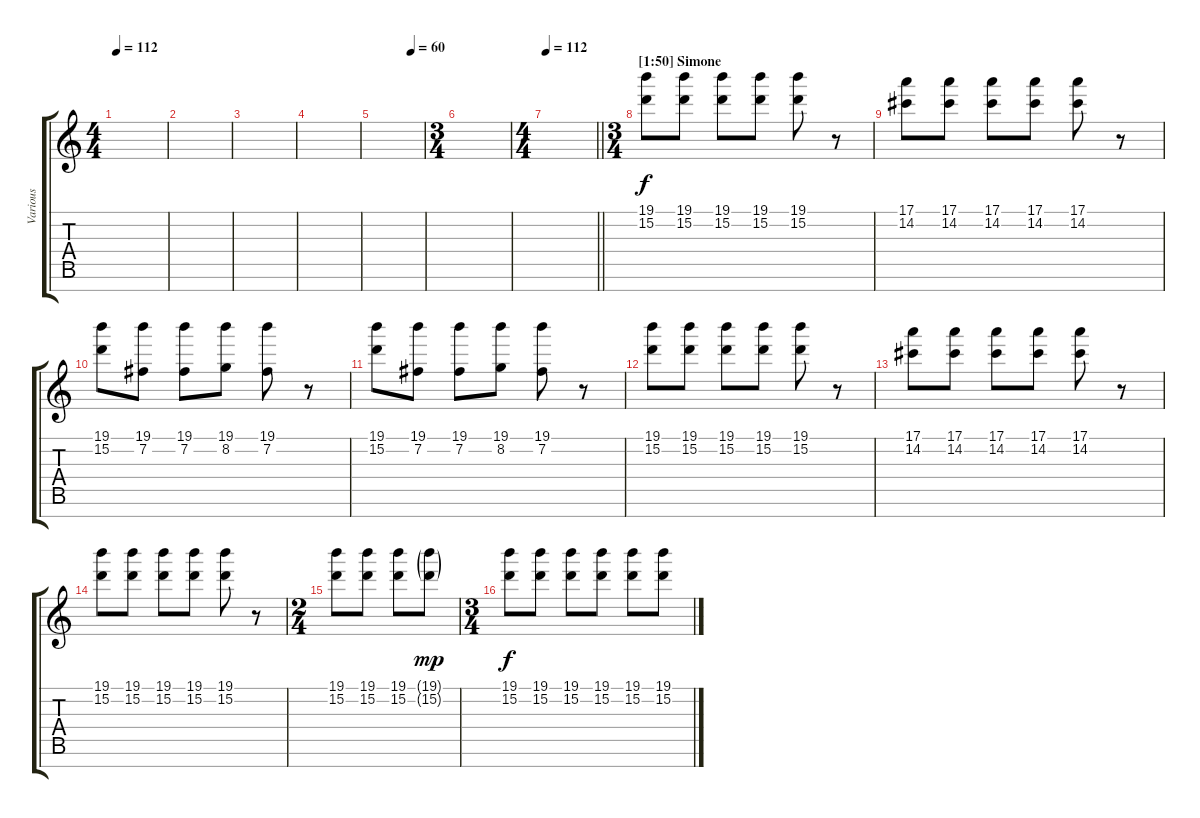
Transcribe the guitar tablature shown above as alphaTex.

\track ("Various" "Various") {instrument acousticguitarnylon}
\staff {score tabs}
\tuning (E4 B3 G3 D3 A2 E2 B1) {hide}
\ts (4 4)
\tempo 112
\clef g2
\ks c
|
|
|
|
\tempo (60 0.75)
|
\ts (3 4)
|
\ts (4 4)
\tempo 112
\barLineRight lightlight
|
\ts (3 4)
\section ("" "[1:50] Simone")
(19.1 15.2).8{instrument acousticguitarnylon} (19.1 15.2).8 (19.1 15.2).8 (19.1 15.2).8 (19.1 15.2).8 r.8 |
(17.1 14.2).8 (17.1 14.2).8 (17.1 14.2).8 (17.1 14.2).8 (17.1 14.2).8 r.8 |
(19.1 15.2).8 (19.1 7.2).8 (19.1 7.2).8 (19.1 8.2).8 (19.1 7.2).8 r.8 |
(19.1 15.2).8 (19.1 7.2).8 (19.1 7.2).8 (19.1 8.2).8 (19.1 7.2).8 r.8 |
(19.1 15.2).8 (19.1 15.2).8 (19.1 15.2).8 (19.1 15.2).8 (19.1 15.2).8 r.8 |
(17.1 14.2).8 (17.1 14.2).8 (17.1 14.2).8 (17.1 14.2).8 (17.1 14.2).8 r.8 |
(19.1 15.2).8 (19.1 15.2).8 (19.1 15.2).8 (19.1 15.2).8 (19.1 15.2).8 r.8 |
\ts (2 4)
(19.1 15.2).8 (19.1 15.2).8 (19.1 15.2).8 (19.1{g} 15.2{g}).8{dy mp} |
\ts (3 4)
(19.1 15.2).8{dy f} (19.1 15.2).8 (19.1 15.2).8 (19.1 15.2).8 (19.1 15.2).8 (19.1 15.2).8
